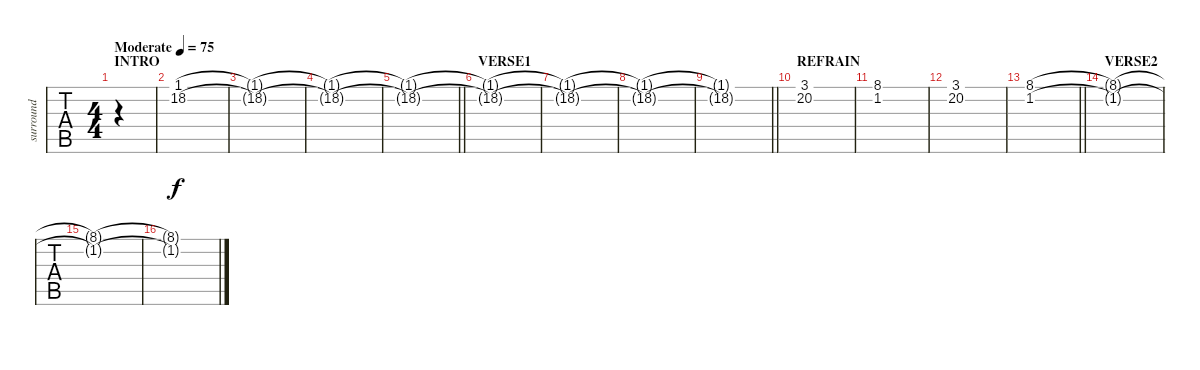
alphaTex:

\track ("surround" "surround") {instrument pad3polysynth}
\staff {tabs}
\tuning (E4 B3 G3 D3 A2 E2) {hide}
\ts (4 4)
\section ("" "INTRO")
\tempo (75 "Moderate")
\clef g2
\ks c
|
(1.1 18.2).1 |
(1.1{t} 18.2{t}).1 |
(1.1{t} 18.2{t}).1 |
\barLineRight lightlight
(1.1{t} 18.2{t}).1 |
\section ("" "VERSE1")
(1.1{t} 18.2{t}).1 |
(1.1{t} 18.2{t}).1 |
(1.1{t} 18.2{t}).1 |
\barLineRight lightlight
(1.1{t} 18.2{t}).1 |
\section ("" "REFRAIN")
(3.1 20.2).1 |
(8.1 1.2).1 |
(3.1 20.2).1 |
\barLineRight lightlight
(8.1 1.2).1 |
\section ("" "VERSE2")
(8.1{t} 1.2{t}).1 |
(8.1{t} 1.2{t}).1 |
(8.1{t} 1.2{t}).1
